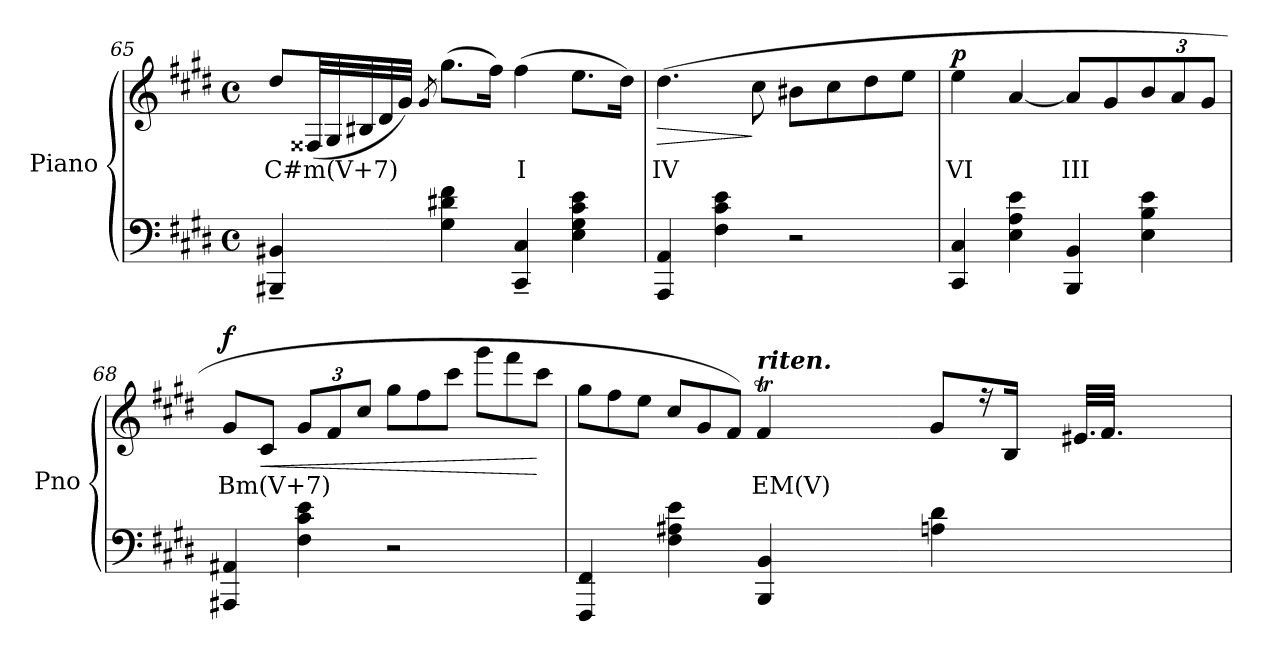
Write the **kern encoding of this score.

**kern	**kern	**text	**dynam
*part1	*part1	*part1	*part1
*staff2	*staff1	*staff1	*staff1/2
*I"Piano	*	*	*
*I'Pno	*	*	*
*clefF4	*clefG2	*	*
*k[f#c#g#d#]	*k[f#c#g#d#]	*	*
*M4/4	*M4/4	*	*
*met(c)	*met(c)	*	*
=65	=65	=65	=65
!	!	!LO:LY:b	!
4BBB#X/~ 4BB#X/~	8dd#/L	C#m(V+7)	.
*	*Xtuplet	*	*
.	(<40F##X/L	.	.
.	40G#/	.	.
.	40B#X/	.	.
.	40d#/	.	.
.	40g#/JJ)	.	.
.	8qg#/	.	.
4G#\ 4d#X\ 4f#\	(>8.gg#\L	.	.
.	16ff#\Jk)	.	.
!	!	!LO:LY:b	!
4CC#/~ 4C#/~	(>4ff#\	I	.
4E\ 4G#\ 4c#\ 4e\	8.ee\L	.	.
.	16dd#\Jk)	.	.
=66	=66	=66	=66
!	!	!LO:LY:b	!LO:HP:b
4AAA/ 4AA/	(>4.dd#\	IV	>
4F#\ 4c#\ 4e\	.	.	.
.	8cc#\	.	]
2r	8b#X\L	.	.
.	8cc#\	.	.
.	8dd#\	.	.
.	8ee\J	.	.
=67	=67	=67	=67
!	!	!LO:LY:b	!LO:DY:b
4CC#/ 4C#/	4ee\	VI	p
4E\ 4A\ 4e\	[4a/	.	.
!	!	!LO:LY:b	!
4BBB/ 4BB/	8a/L]	III	.
.	8g#/	.	.
*	*tuplet	*	*
*	*Xbrackettup	*	*
4E\ 4B\ 4e\	12b/	.	.
.	12a/	.	.
.	12g#/J	.	.
=68	=68	=68	=68
!	!	!LO:LY:b	!LO:DY:b
4AAA#X/ 4AA#X/	8g#/L	Bm(V+7)	f
!	!	!	!LO:HP:b
.	8c#/J	.	<
4F#\ 4c#\ 4e\	12g#/L	.	.
.	12f#/	.	.
.	12cc#/J	.	.
*	*Xtuplet	*	*
2r	12gg#\L	.	.
.	12ff#\	.	.
.	12ccc#\J	.	.
.	12ggg#\L	.	.
.	12fff#\	.	.
.	12ccc#\J	.	[
!!LO:LB:g=z
=69	=69	=69	=69
*	*^	*	*
1920ryy	12gg#\L	48%25ryy	.	.
4FFF#/ 4FF#/	.	.	.	.
.	12ff#\	.	.	.
.	12ee\J	.	.	.
.	12cc#/L	.	.	.
4F#\ 4A#X\ 4e\	.	.	.	.
.	12g#/	.	.	.
.	12f#/J)	.	.	.
!	!LO:TX:a:Bi:t=riten.	!	!	!
!	!	!	!LO:LY:b	!
.	4f#T/	.	EM(V)	.
4BBB/ 4BB/	.	.	.	.
.	.	48g#yy	.	.
.	.	48f#yy	.	.
.	.	48g#yy	.	.
.	.	48ryy	.	.
.	.	48g#yy	.	.
.	.	48f#yy	.	.
.	.	48g#yy	.	.
!	!	!LO:N:vis=32.	!	!
.	.	640%9f#yy	.	.
!	!	!LO:N:vis=32.	!	!
.	.	640%9g#yy	.	.
!	!	!LO:N:vis=32.	!	!
.	.	640%9f#yy	.	.
.	.	48.e#X/LL	.	.
.	.	48.f#/JJ	.	.
.	(8g#/L	.	.	.
4An\ 4d#\	.	.	.	.
.	.	24.ryy	.	.
.	.	1920ryy	.	.
.	.	1920%319ryy	.	.
.	16r	.	.	.
.	16B/Jk	.	.	.
.	1920ryy	.	.	.
*	*v	*v	*	*
=	=	=	=
*-	*-	*-	*-
